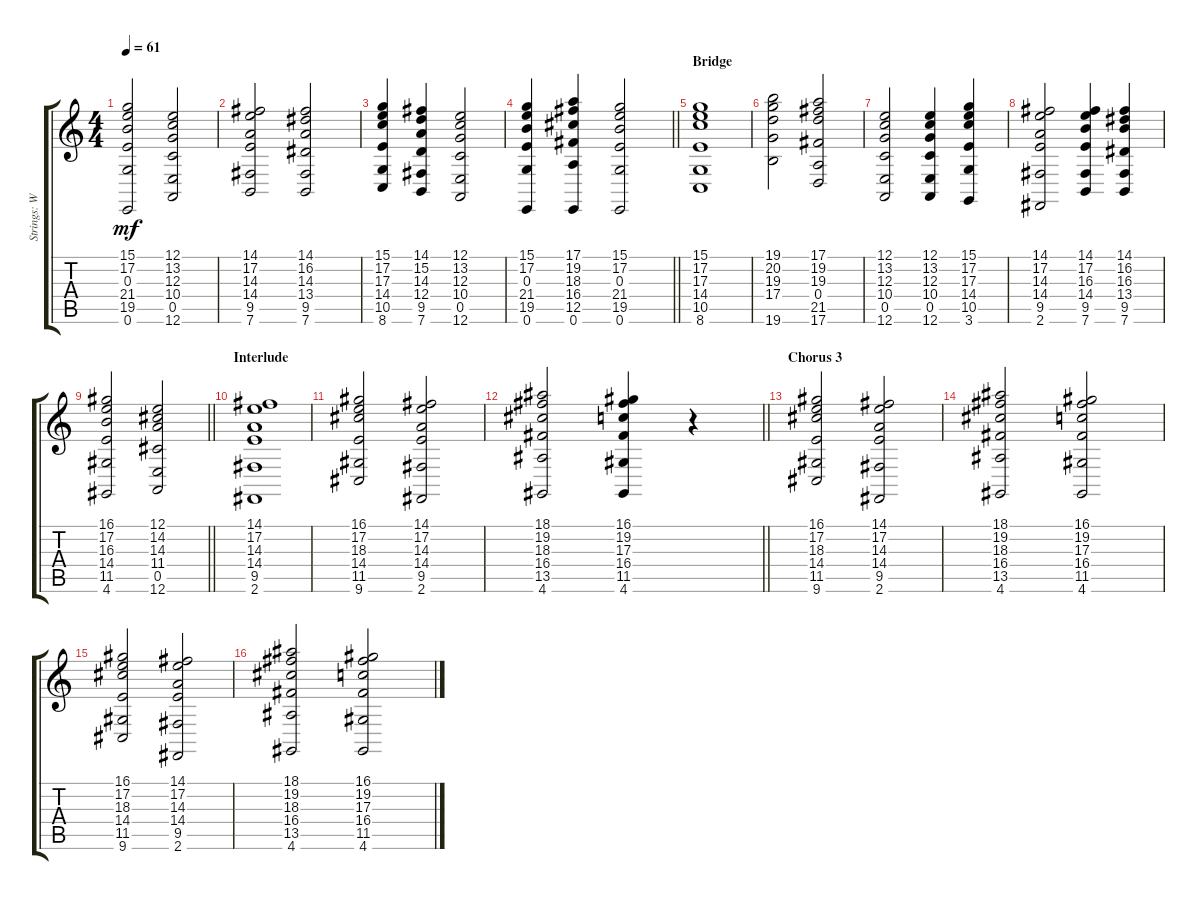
\track ("Strings: Walter Afanasieff" "Strings: W") {instrument stringensemble2}
\staff {score tabs}
\tuning (E4 B3 G3 D3 A2 E2) {hide}
\ts (4 4)
\tempo 61
\clef g2
\ks c
(15.1 17.2 0.3 21.4 19.5 0.6).2{dy mf} (12.1 13.2 12.3 10.4 0.5 12.6).2 |
(14.1 17.2 14.3 14.4 9.5 7.6).2 (14.1 16.2 14.3 13.4 9.5 7.6).2 |
(15.1 17.2 17.3 14.4 10.5 8.6).4 (14.1 15.2 14.3 12.4 9.5 7.6).4 (12.1 13.2 12.3 10.4 0.5 12.6).2 |
\barLineRight lightlight
(15.1 17.2 0.3 21.4 19.5 0.6).4 (17.1 19.2 18.3 16.4 12.5 0.6).4 (15.1 17.2 0.3 21.4 19.5 0.6).2 |
\section ("" "Bridge")
(15.1 17.2 17.3 14.4 10.5 8.6).1 |
(19.1 20.2 19.3 17.4 19.6).2 (17.1 19.2 19.3 0.4 21.5 17.6).2 |
(12.1 13.2 12.3 10.4 0.5 12.6).2 (12.1 13.2 12.3 10.4 0.5 12.6).4 (15.1 17.2 17.3 14.4 10.5 3.6).4 |
(14.1 17.2 14.3 14.4 9.5 2.6).2 (14.1 17.2 16.3 14.4 9.5 7.6).4 (14.1 16.2 16.3 13.4 9.5 7.6).4 |
\barLineRight lightlight
(16.1 17.2 16.3 14.4 11.5 4.6).2 (12.1 14.2 14.3 11.4 0.5 12.6).2 |
\section ("" "Interlude")
(14.1 17.2 14.3 14.4 9.5 2.6).1 |
(16.1 17.2 18.3 14.4 11.5 9.6).2 (14.1 17.2 14.3 14.4 9.5 2.6).2 |
\barLineRight lightlight
(18.1 19.2 18.3 16.4 13.5 4.6).2 (16.1 19.2 17.3 16.4 11.5 4.6).4 r.4 |
\section ("" "Chorus 3")
(16.1 17.2 18.3 14.4 11.5 9.6).2 (14.1 17.2 14.3 14.4 9.5 2.6).2 |
(18.1 19.2 18.3 16.4 13.5 4.6).2 (16.1 19.2 17.3 16.4 11.5 4.6).2 |
(16.1 17.2 18.3 14.4 11.5 9.6).2 (14.1 17.2 14.3 14.4 9.5 2.6).2 |
(18.1 19.2 18.3 16.4 13.5 4.6).2 (16.1 19.2 17.3 16.4 11.5 4.6).2
